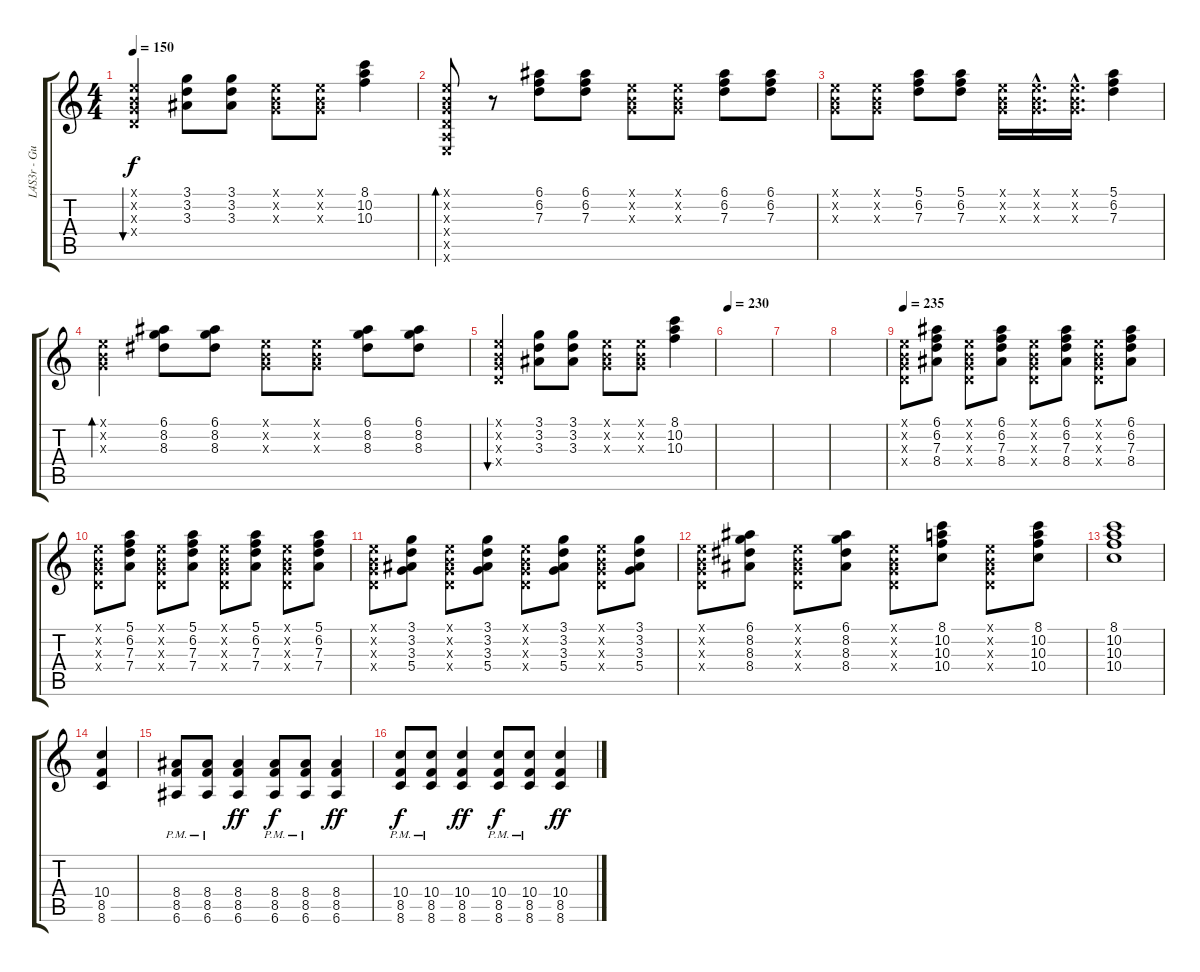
\track ("L4S3r - Guitar" "L4S3r - Gu") {instrument electricguitarclean}
\staff {score tabs}
\tuning (E4 B3 G3 D3 A2 E2) {hide}
\ts (4 4)
\tempo 150
\clef g2
\ks c
(0.1{x} 0.2{x} 0.3{x} 0.4{x}).4{bu 480 dy f} (3.1 3.2 3.3).8 (3.1 3.2 3.3).8 (0.1{x} 0.2{x} 0.3{x}).8 (0.1{x} 0.2{x} 0.3{x}).8 (8.1 10.2 10.3).4 |
(0.1{x} 0.2{x} 0.3{x} 0.4{x} 0.5{x} 0.6{x}).8{bd 480} r.8 (6.1 6.2 7.3).8 (6.1 6.2 7.3).8 (0.1{x} 0.2{x} 0.3{x}).8 (0.1{x} 0.2{x} 0.3{x}).8 (6.1 6.2 7.3).8 (6.1 6.2 7.3).8 |
(0.1{x} 0.2{x} 0.3{x}).8 (0.1{x} 0.2{x} 0.3{x}).8 (5.1 6.2 7.3).8 (5.1 6.2 7.3).8 (0.1{x} 0.2{x} 0.3{x}).16 (0.1{hac x} 0.2{hac x} 0.3{hac x}).16{d} (0.1{hac x} 0.2{hac x} 0.3{hac x}).16{d} (5.1 6.2 7.3).4 |
(0.1{x} 0.2{x} 0.3{x}).4{bd 480} (6.1 8.2 8.3).8 (6.1 8.2 8.3).8 (0.1{x} 0.2{x} 0.3{x}).8 (0.1{x} 0.2{x} 0.3{x}).8 (6.1 8.2 8.3).8 (6.1 8.2 8.3).8 |
(0.1{x} 0.2{x} 0.3{x} 0.4{x}).4{bu 480} (3.1 3.2 3.3).8 (3.1 3.2 3.3).8 (0.1{x} 0.2{x} 0.3{x}).8 (0.1{x} 0.2{x} 0.3{x}).8 (8.1 10.2 10.3).4 |
\tempo 230
|
|
|
\tempo 235
(0.1{x} 0.2{x} 0.3{x} 0.4{x}).8{volume 11 instrument electricguitarclean} (6.1 6.2 7.3 8.4).8 (0.1{x} 0.2{x} 0.3{x} 0.4{x}).8 (6.1 6.2 7.3 8.4).8 (0.1{x} 0.2{x} 0.3{x} 0.4{x}).8 (6.1 6.2 7.3 8.4).8 (0.1{x} 0.2{x} 0.3{x} 0.4{x}).8 (6.1 6.2 7.3 8.4).8 |
(0.1{x} 0.2{x} 0.3{x} 0.4{x}).8 (5.1 6.2 7.3 7.4).8 (0.1{x} 0.2{x} 0.3{x} 0.4{x}).8 (5.1 6.2 7.3 7.4).8 (0.1{x} 0.2{x} 0.3{x} 0.4{x}).8 (5.1 6.2 7.3 7.4).8 (0.1{x} 0.2{x} 0.3{x} 0.4{x}).8 (5.1 6.2 7.3 7.4).8 |
(0.1{x} 0.2{x} 0.3{x} 0.4{x}).8 (3.1 3.2 3.3 5.4).8 (0.1{x} 0.2{x} 0.3{x} 0.4{x}).8 (3.1 3.2 3.3 5.4).8 (0.1{x} 0.2{x} 0.3{x} 0.4{x}).8 (3.1 3.2 3.3 5.4).8 (0.1{x} 0.2{x} 0.3{x} 0.4{x}).8 (3.1 3.2 3.3 5.4).8 |
(0.1{x} 0.2{x} 0.3{x} 0.4{x}).8 (6.1 8.2 8.3 8.4).8 (0.1{x} 0.2{x} 0.3{x} 0.4{x}).8 (6.1 8.2 8.3 8.4).8 (0.1{x} 0.2{x} 0.3{x} 0.4{x}).8 (8.1 10.2 10.3 10.4).8 (0.1{x} 0.2{x} 0.3{x} 0.4{x}).8 (8.1 10.2 10.3 10.4).8 |
(8.1 10.2 10.3 10.4).1 |
(10.4 8.5 8.6).4{volume 16 instrument distortionguitar} |
(8.4{pm} 8.5{pm} 6.6{pm}).8{volume 11 instrument overdrivenguitar} (8.4{pm} 8.5{pm} 6.6{pm}).8 (8.4 8.5 6.6).4{dy ff} (8.4{pm} 8.5{pm} 6.6{pm}).8{dy f} (8.4{pm} 8.5{pm} 6.6{pm}).8 (8.4 8.5 6.6).4{dy ff} |
(10.4{pm} 8.5{pm} 8.6{pm}).8{dy f volume 11 instrument overdrivenguitar} (10.4{pm} 8.5{pm} 8.6{pm}).8 (10.4 8.5 8.6).4{dy ff} (10.4{pm} 8.5{pm} 8.6{pm}).8{dy f} (10.4{pm} 8.5{pm} 8.6{pm}).8 (10.4 8.5 8.6).4{dy ff}
